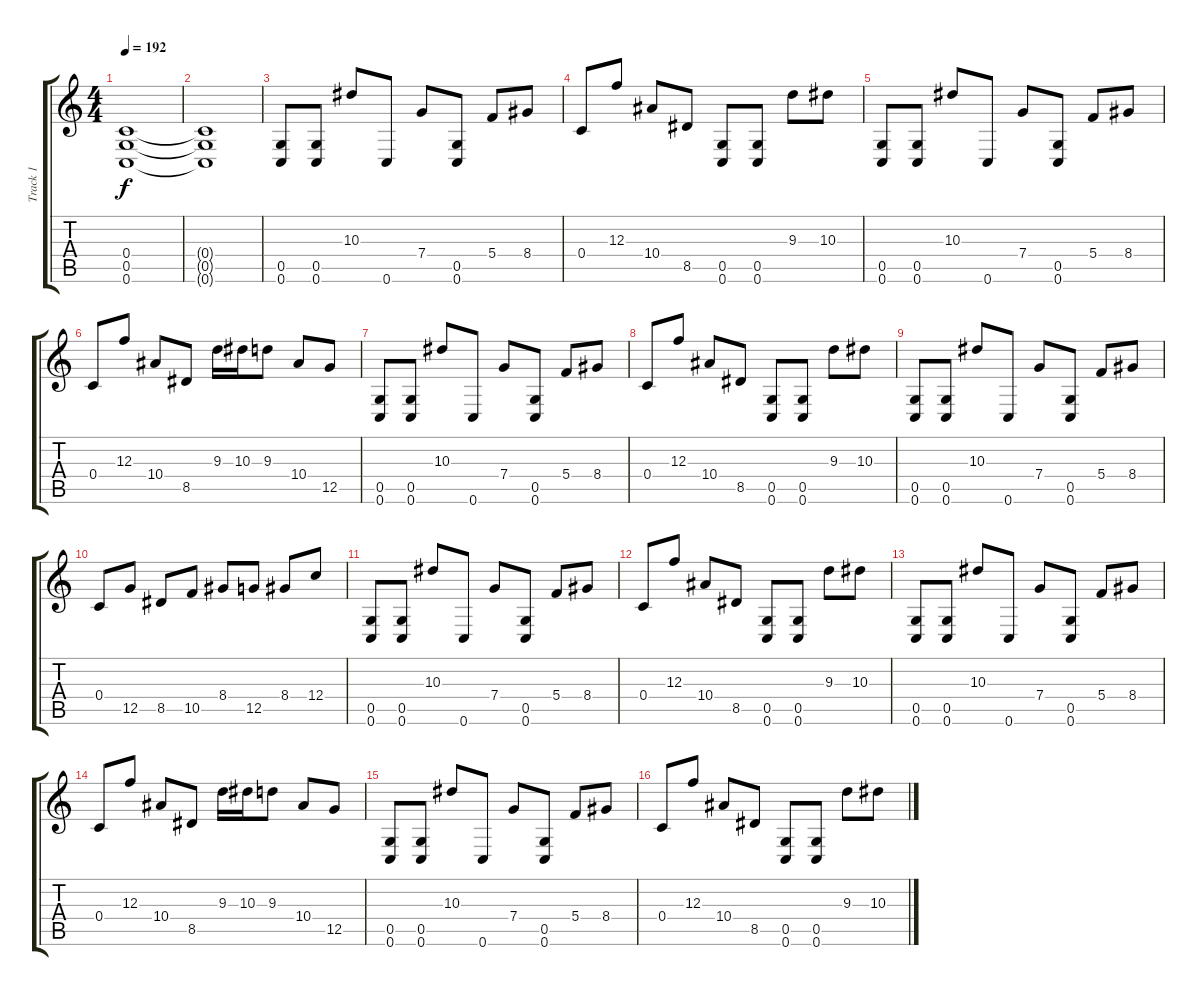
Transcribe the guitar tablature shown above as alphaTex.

\track ("Track 1" "Track 1") {instrument distortionguitar}
\staff {score tabs}
\tuning (D4 A3 F3 C3 G2 C2) {hide}
\ts (4 4)
\tempo 192
\clef g2
\ks c
(0.4 0.5 0.6).1{dy f} |
(0.4{t} 0.5{t} 0.6{t}).1 |
(0.5 0.6).8 (0.5 0.6).8 10.3.8 0.6.8 7.4.8 (0.5 0.6).8 5.4.8 8.4.8 |
0.4.8 12.3.8 10.4.8 8.5.8 (0.5 0.6).8 (0.5 0.6).8 9.3.8 10.3.8 |
(0.5 0.6).8 (0.5 0.6).8 10.3.8 0.6.8 7.4.8 (0.5 0.6).8 5.4.8 8.4.8 |
0.4.8 12.3.8 10.4.8 8.5.8 9.3.16 10.3.16 9.3.8 10.4.8 12.5.8 |
(0.5 0.6).8 (0.5 0.6).8 10.3.8 0.6.8 7.4.8 (0.5 0.6).8 5.4.8 8.4.8 |
0.4.8 12.3.8 10.4.8 8.5.8 (0.5 0.6).8 (0.5 0.6).8 9.3.8 10.3.8 |
(0.5 0.6).8 (0.5 0.6).8 10.3.8 0.6.8 7.4.8 (0.5 0.6).8 5.4.8 8.4.8 |
0.4.8 12.5.8 8.5.8 10.5.8 8.4.8 12.5.8 8.4.8 12.4.8 |
(0.5 0.6).8 (0.5 0.6).8 10.3.8 0.6.8 7.4.8 (0.5 0.6).8 5.4.8 8.4.8 |
0.4.8 12.3.8 10.4.8 8.5.8 (0.5 0.6).8 (0.5 0.6).8 9.3.8 10.3.8 |
(0.5 0.6).8 (0.5 0.6).8 10.3.8 0.6.8 7.4.8 (0.5 0.6).8 5.4.8 8.4.8 |
0.4.8 12.3.8 10.4.8 8.5.8 9.3.16 10.3.16 9.3.8 10.4.8 12.5.8 |
(0.5 0.6).8 (0.5 0.6).8 10.3.8 0.6.8 7.4.8 (0.5 0.6).8 5.4.8 8.4.8 |
0.4.8 12.3.8 10.4.8 8.5.8 (0.5 0.6).8 (0.5 0.6).8 9.3.8 10.3.8
